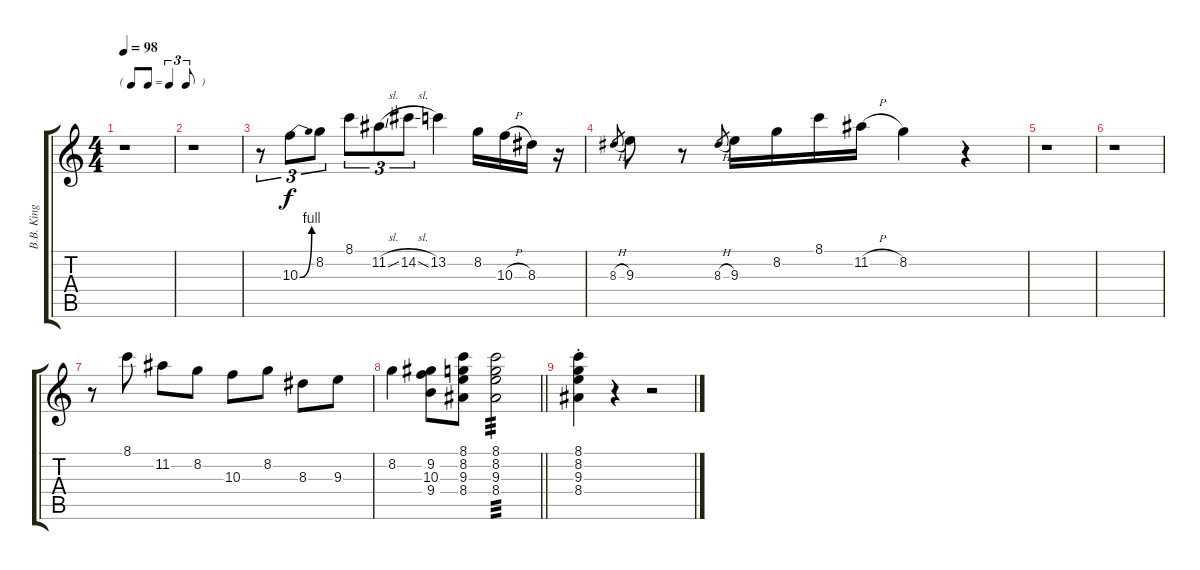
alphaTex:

\track ("B.B. King - Electric Guitar" "B.B. King ") {instrument overdrivenguitar}
\staff {score tabs}
\tuning (E4 B3 G3 D3 A2 E2) {hide}
\ts (4 4)
\tf triplet8th
\tempo 98
\clef g2
\ks c
r.1{dy f} |
r.1 |
r.8{tu (3 2)} 10.3{be (bend 0 0 60 4)}.8{tu (3 2)} 8.2.8{tu (3 2)} 8.1.8{tu (3 2)} 11.2{sl}.8{tu (3 2)} 14.2{sl}.8{tu (3 2)} 13.2.4 8.2.16 10.3{h}.16 8.3.16 r.16 |
8.3{h}.8{gr} 9.3.8 r.8 8.3{h}.8{gr} 9.3.16 8.2.16 8.1.16 11.2{h}.16 8.2.4 r.4 |
r.1 |
r.1 |
r.8 8.1.8 11.2.8 8.2.8 10.3.8 8.2.8 8.3.8 9.3.8 |
\barLineRight lightlight
8.2.4 (9.2 10.3 9.4).8 (8.1 8.2 9.3 8.4).8 (8.1 8.2 9.3 8.4).2{tp 3} |
(8.1{st} 8.2{st} 9.3{st} 8.4{st}).4 r.4 r.2
